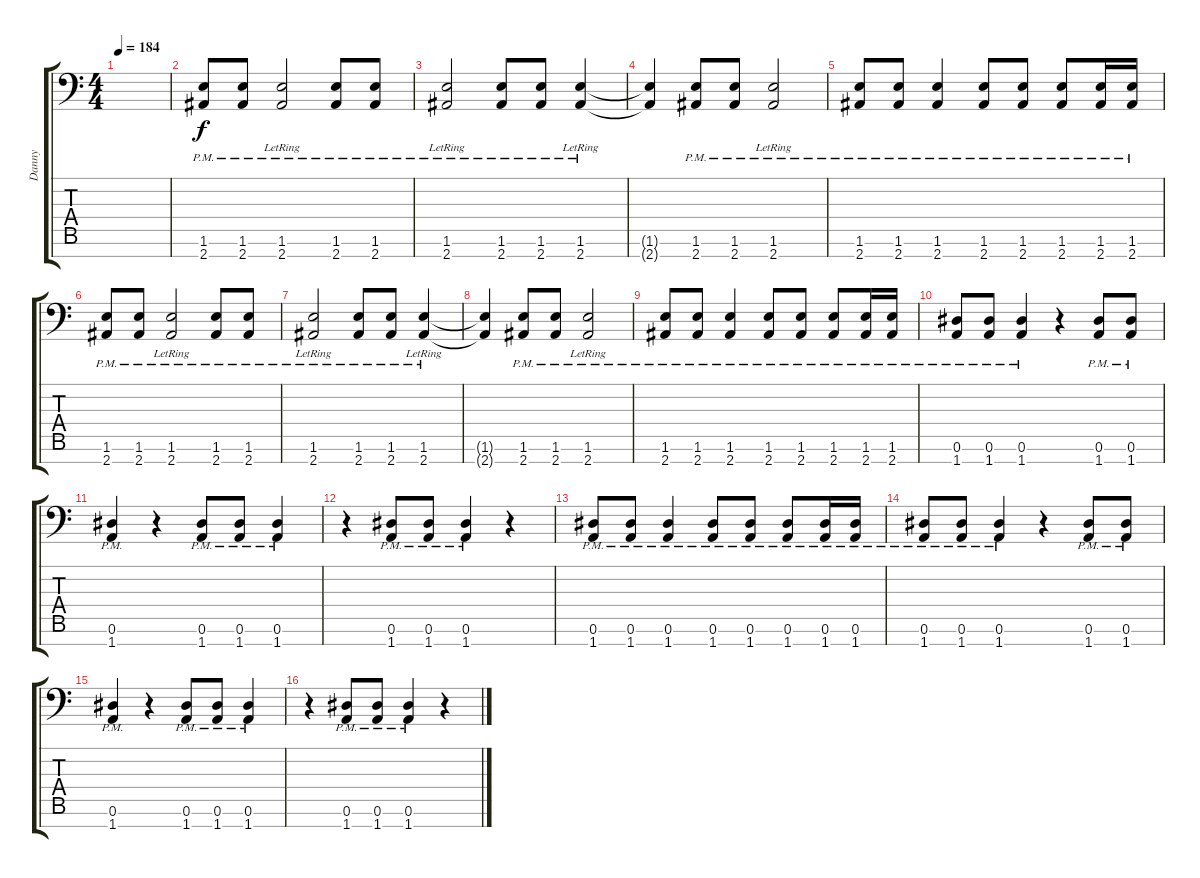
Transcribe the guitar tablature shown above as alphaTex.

\track ("Danny" "Danny") {instrument distortionguitar}
\staff {score tabs}
\tuning (Eb4 Bb3 Gb3 Db3 Ab2 Eb2 Ab1) {hide}
\ts (4 4)
\tempo 184
\clef f4
\ks c
|
(1.6{pm} 2.7{pm}).8 (1.6{pm} 2.7{pm}).8 (1.6{pm lr} 2.7{pm lr}).2 (1.6{pm} 2.7{pm}).8 (1.6{pm} 2.7{pm}).8 |
(1.6{pm lr} 2.7{pm lr}).2 (1.6{pm} 2.7{pm}).8 (1.6{pm} 2.7{pm}).8 (1.6{pm lr} 2.7{pm lr}).4 |
(1.6{t} 2.7{t}).4 (1.6{pm} 2.7{pm}).8 (1.6{pm} 2.7{pm}).8 (1.6{pm lr} 2.7{pm lr}).2 |
(1.6{pm} 2.7{pm}).8 (1.6{pm} 2.7{pm}).8 (1.6{pm} 2.7{pm}).4 (1.6{pm} 2.7{pm}).8 (1.6{pm} 2.7{pm}).8 (1.6{pm} 2.7{pm}).8 (1.6{pm} 2.7{pm}).16 (1.6{pm} 2.7{pm}).16 |
(1.6{pm} 2.7{pm}).8 (1.6{pm} 2.7{pm}).8 (1.6{pm lr} 2.7{pm lr}).2 (1.6{pm} 2.7{pm}).8 (1.6{pm} 2.7{pm}).8 |
(1.6{pm lr} 2.7{pm lr}).2 (1.6{pm} 2.7{pm}).8 (1.6{pm} 2.7{pm}).8 (1.6{pm lr} 2.7{pm lr}).4 |
(1.6{t} 2.7{t}).4 (1.6{pm} 2.7{pm}).8 (1.6{pm} 2.7{pm}).8 (1.6{pm lr} 2.7{pm lr}).2 |
(1.6{pm} 2.7{pm}).8 (1.6{pm} 2.7{pm}).8 (1.6{pm} 2.7{pm}).4 (1.6{pm} 2.7{pm}).8 (1.6{pm} 2.7{pm}).8 (1.6{pm} 2.7{pm}).8 (1.6{pm} 2.7{pm}).16 (1.6{pm} 2.7{pm}).16 |
(0.6{pm} 1.7{pm}).8 (0.6{pm} 1.7{pm}).8 (0.6{pm} 1.7{pm}).4 r.4 (0.6{pm} 1.7{pm}).8 (0.6{pm} 1.7{pm}).8 |
(0.6{pm} 1.7{pm}).4 r.4 (0.6{pm} 1.7{pm}).8 (0.6{pm} 1.7{pm}).8 (0.6{pm} 1.7{pm}).4 |
r.4 (0.6{pm} 1.7{pm}).8 (0.6{pm} 1.7{pm}).8 (0.6{pm} 1.7{pm}).4 r.4 |
(0.6{pm} 1.7{pm}).8 (0.6{pm} 1.7{pm}).8 (0.6{pm} 1.7{pm}).4 (0.6{pm} 1.7{pm}).8 (0.6{pm} 1.7{pm}).8 (0.6{pm} 1.7{pm}).8 (0.6{pm} 1.7{pm}).16 (0.6{pm} 1.7{pm}).16 |
(0.6{pm} 1.7{pm}).8 (0.6{pm} 1.7{pm}).8 (0.6{pm} 1.7{pm}).4 r.4 (0.6{pm} 1.7{pm}).8 (0.6{pm} 1.7{pm}).8 |
(0.6{pm} 1.7{pm}).4 r.4 (0.6{pm} 1.7{pm}).8 (0.6{pm} 1.7{pm}).8 (0.6{pm} 1.7{pm}).4 |
r.4 (0.6{pm} 1.7{pm}).8 (0.6{pm} 1.7{pm}).8 (0.6{pm} 1.7{pm}).4 r.4
